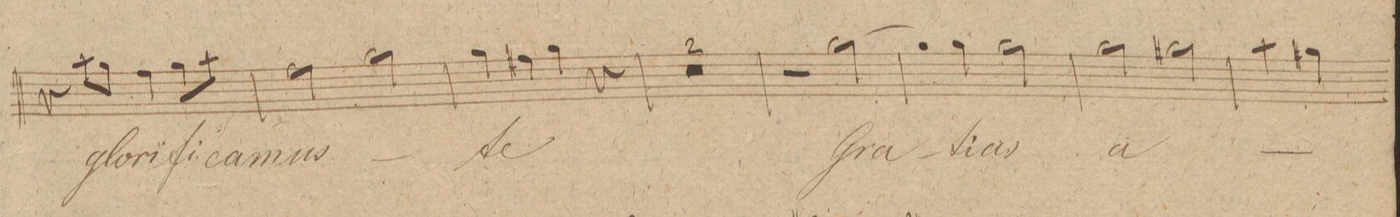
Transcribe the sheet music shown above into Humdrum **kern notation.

**kern	**text	**dynam
*I"Alto.	*	*
*clefC3	*	*
*k[f#c#g#]	*	*
*met(c|)	*	*
*M2/2	*	*
4r	.	.
8b\L	glo-	.
8a\J	.	.
4g#\	-ri-	.
8a\L	-fi-	.
8b\J	.	.
=45	=45	=45
2g#\	-ca-	.
2a\	-mus	.
=46	=46	=46
4a\	te	.
4g#\	.	.
4a\	.	.
4r	.	.
=47	=47	=47
0r	.	.
=48	=48	=48
=49	=49	=49
2r	.	.
[>2a\	Gra-	.
=50	=50	=50
4a\]	.	.
4a\	-ti-	.
2a\	-as	.
=51	=51	=51
2a\	a-	.
2a#X\	.	.
=52	=52	=52
4b\	.	.
4a#X\	.	.
*-	*-	*-
